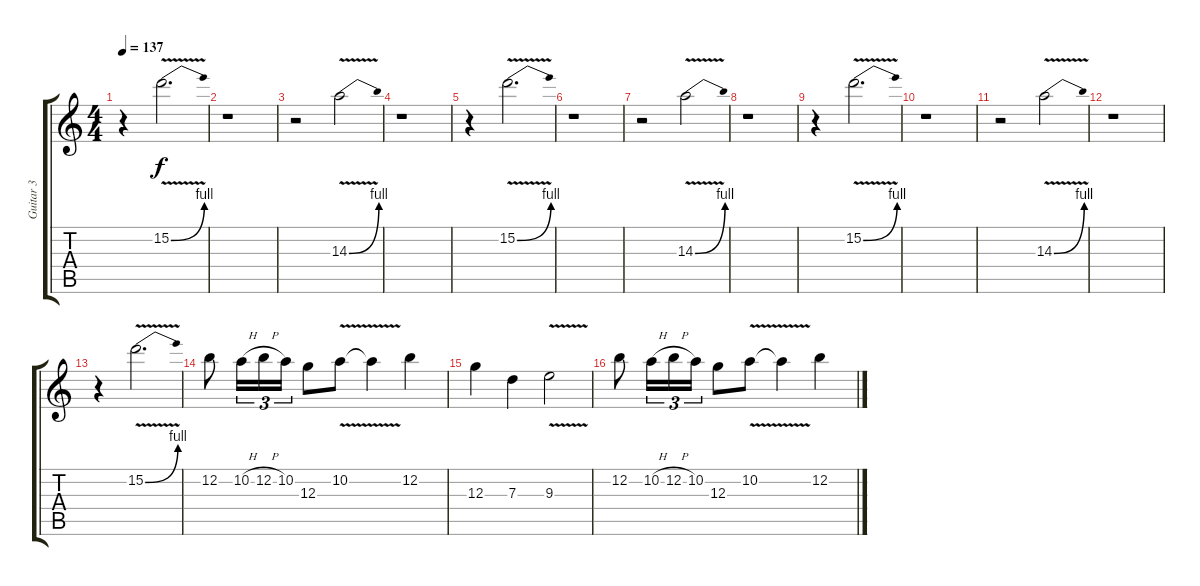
\track ("Guitar 3" "Guitar 3") {instrument distortionguitar}
\staff {score tabs}
\tuning (E4 B3 G3 D3 A2 E2) {hide}
\ts (4 4)
\tempo 137
\clef g2
\ks c
r.4{dy f} 15.2{be (bend 0 0 60 4) v}.2{d} |
r.1 |
r.2 14.3{be (bend 0 0 60 4) v}.2 |
r.1 |
r.4 15.2{be (bend 0 0 60 4) v}.2{d} |
r.1 |
r.2 14.3{be (bend 0 0 60 4) v}.2 |
r.1 |
r.4 15.2{be (bend 0 0 60 4) v}.2{d} |
r.1 |
r.2 14.3{be (bend 0 0 60 4) v}.2 |
r.1 |
r.4 15.2{be (bend 0 0 60 4) v}.2{d} |
12.2.8 10.2{h}.16{tu (3 2)} 12.2{h}.16{tu (3 2)} 10.2.16{tu (3 2)} 12.3.8 10.2{v}.8 10.2{t}.4 12.2.4 |
12.3.4 7.3.4 9.3{v}.2 |
12.2.8 10.2{h}.16{tu (3 2)} 12.2{h}.16{tu (3 2)} 10.2.16{tu (3 2)} 12.3.8 10.2{v}.8 10.2{t}.4 12.2.4
